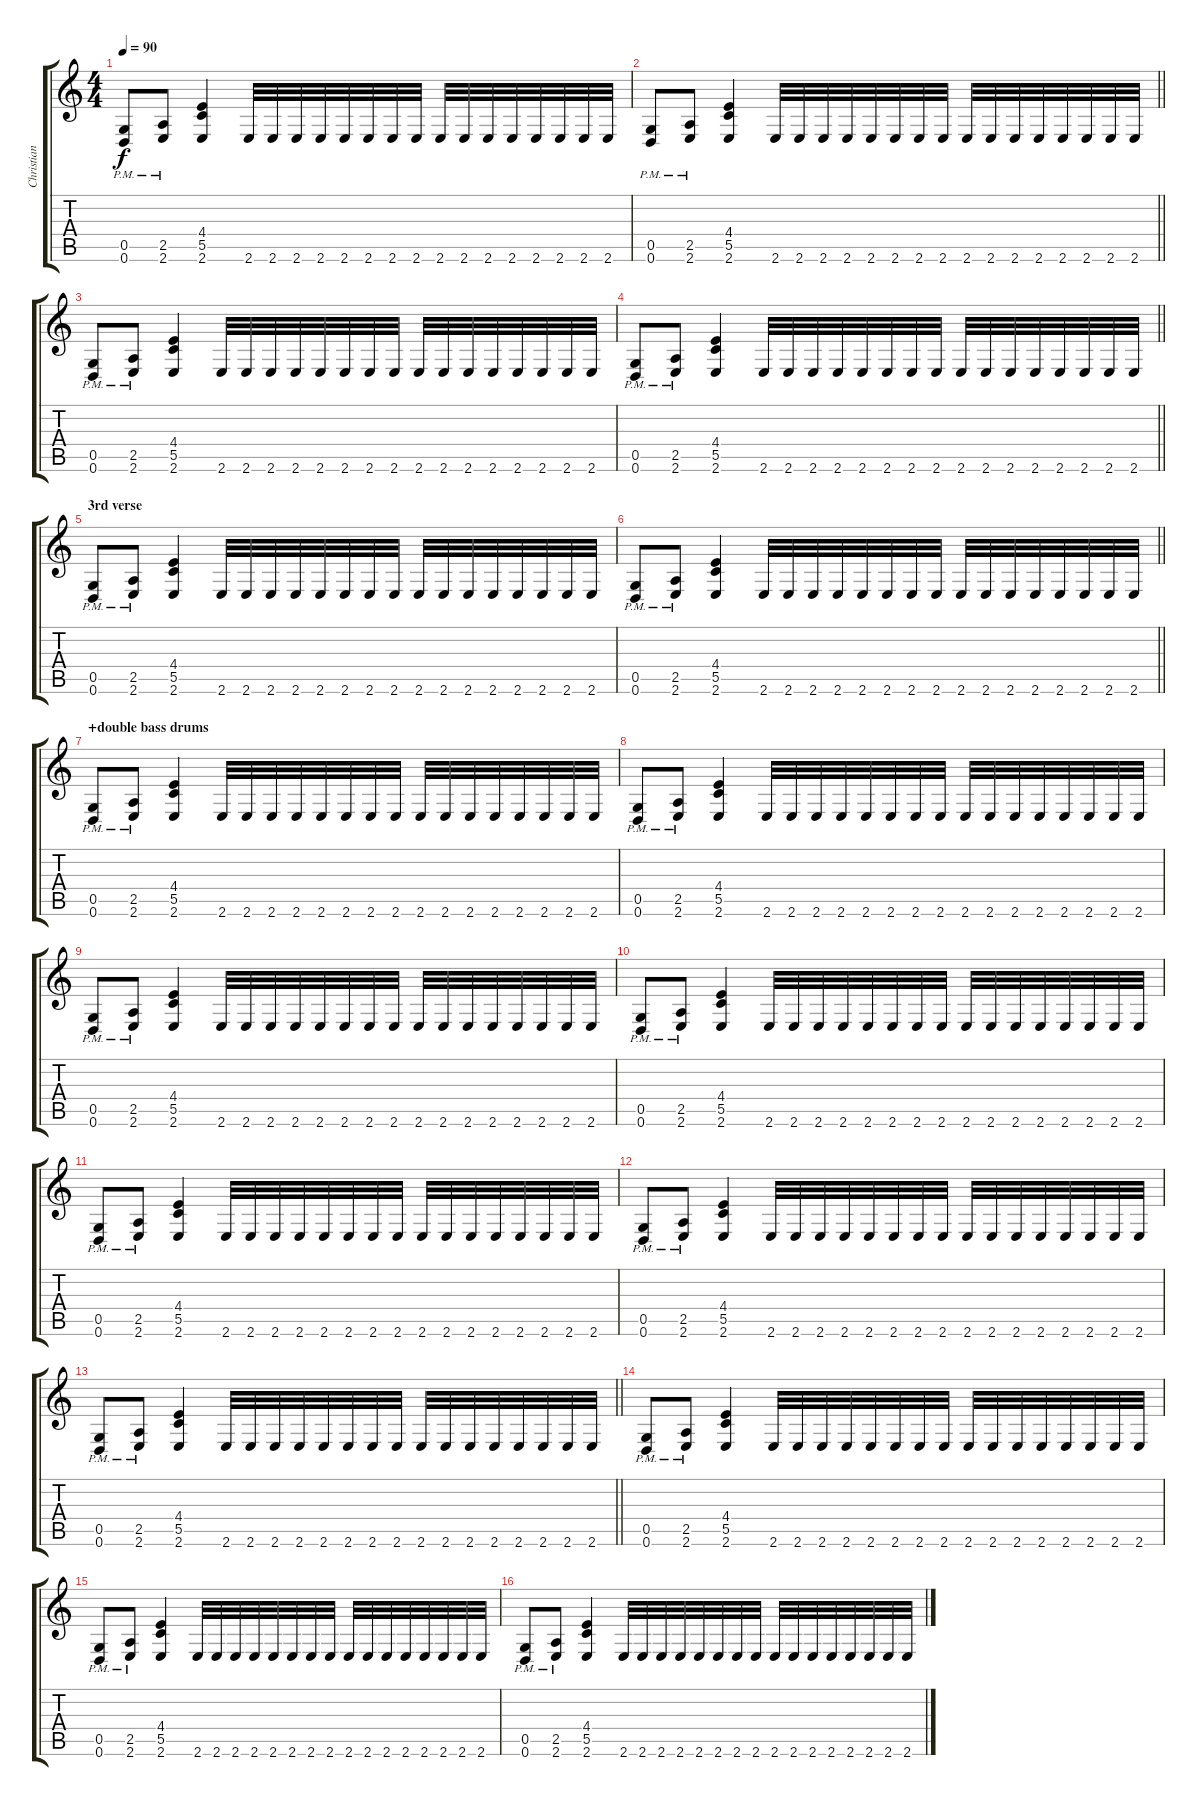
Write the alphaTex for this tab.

\track ("Christian Andreu" "Christian ") {instrument distortionguitar}
\staff {score tabs}
\tuning (D4 A3 F3 C3 G2 D2) {hide}
\ts (4 4)
\tempo 90
\clef g2
\ks c
(0.5{pm} 0.6{pm}).8{dy f} (2.5{pm} 2.6{pm}).8 (4.4 5.5 2.6).4 2.6.32 2.6.32 2.6.32 2.6.32 2.6.32 2.6.32 2.6.32 2.6.32 2.6.32 2.6.32 2.6.32 2.6.32 2.6.32 2.6.32 2.6.32 2.6.32 |
\barLineRight lightlight
(0.5{pm} 0.6{pm}).8 (2.5{pm} 2.6{pm}).8 (4.4 5.5 2.6).4 2.6.32 2.6.32 2.6.32 2.6.32 2.6.32 2.6.32 2.6.32 2.6.32 2.6.32 2.6.32 2.6.32 2.6.32 2.6.32 2.6.32 2.6.32 2.6.32 |
(0.5{pm} 0.6{pm}).8 (2.5{pm} 2.6{pm}).8 (4.4 5.5 2.6).4 2.6.32 2.6.32 2.6.32 2.6.32 2.6.32 2.6.32 2.6.32 2.6.32 2.6.32 2.6.32 2.6.32 2.6.32 2.6.32 2.6.32 2.6.32 2.6.32 |
\barLineRight lightlight
(0.5{pm} 0.6{pm}).8 (2.5{pm} 2.6{pm}).8 (4.4 5.5 2.6).4 2.6.32 2.6.32 2.6.32 2.6.32 2.6.32 2.6.32 2.6.32 2.6.32 2.6.32 2.6.32 2.6.32 2.6.32 2.6.32 2.6.32 2.6.32 2.6.32 |
\section ("" "3rd verse")
(0.5{pm} 0.6{pm}).8 (2.5{pm} 2.6{pm}).8 (4.4 5.5 2.6).4 2.6.32 2.6.32 2.6.32 2.6.32 2.6.32 2.6.32 2.6.32 2.6.32 2.6.32 2.6.32 2.6.32 2.6.32 2.6.32 2.6.32 2.6.32 2.6.32 |
\barLineRight lightlight
(0.5{pm} 0.6{pm}).8 (2.5{pm} 2.6{pm}).8 (4.4 5.5 2.6).4 2.6.32 2.6.32 2.6.32 2.6.32 2.6.32 2.6.32 2.6.32 2.6.32 2.6.32 2.6.32 2.6.32 2.6.32 2.6.32 2.6.32 2.6.32 2.6.32 |
\section ("" "+double bass drums")
(0.5{pm} 0.6{pm}).8 (2.5{pm} 2.6{pm}).8 (4.4 5.5 2.6).4 2.6.32 2.6.32 2.6.32 2.6.32 2.6.32 2.6.32 2.6.32 2.6.32 2.6.32 2.6.32 2.6.32 2.6.32 2.6.32 2.6.32 2.6.32 2.6.32 |
(0.5{pm} 0.6{pm}).8 (2.5{pm} 2.6{pm}).8 (4.4 5.5 2.6).4 2.6.32 2.6.32 2.6.32 2.6.32 2.6.32 2.6.32 2.6.32 2.6.32 2.6.32 2.6.32 2.6.32 2.6.32 2.6.32 2.6.32 2.6.32 2.6.32 |
(0.5{pm} 0.6{pm}).8 (2.5{pm} 2.6{pm}).8 (4.4 5.5 2.6).4 2.6.32 2.6.32 2.6.32 2.6.32 2.6.32 2.6.32 2.6.32 2.6.32 2.6.32 2.6.32 2.6.32 2.6.32 2.6.32 2.6.32 2.6.32 2.6.32 |
(0.5{pm} 0.6{pm}).8 (2.5{pm} 2.6{pm}).8 (4.4 5.5 2.6).4 2.6.32 2.6.32 2.6.32 2.6.32 2.6.32 2.6.32 2.6.32 2.6.32 2.6.32 2.6.32 2.6.32 2.6.32 2.6.32 2.6.32 2.6.32 2.6.32 |
(0.5{pm} 0.6{pm}).8 (2.5{pm} 2.6{pm}).8 (4.4 5.5 2.6).4 2.6.32 2.6.32 2.6.32 2.6.32 2.6.32 2.6.32 2.6.32 2.6.32 2.6.32 2.6.32 2.6.32 2.6.32 2.6.32 2.6.32 2.6.32 2.6.32 |
(0.5{pm} 0.6{pm}).8 (2.5{pm} 2.6{pm}).8 (4.4 5.5 2.6).4 2.6.32 2.6.32 2.6.32 2.6.32 2.6.32 2.6.32 2.6.32 2.6.32 2.6.32 2.6.32 2.6.32 2.6.32 2.6.32 2.6.32 2.6.32 2.6.32 |
\barLineRight lightlight
(0.5{pm} 0.6{pm}).8 (2.5{pm} 2.6{pm}).8 (4.4 5.5 2.6).4 2.6.32 2.6.32 2.6.32 2.6.32 2.6.32 2.6.32 2.6.32 2.6.32 2.6.32 2.6.32 2.6.32 2.6.32 2.6.32 2.6.32 2.6.32 2.6.32 |
(0.5{pm} 0.6{pm}).8 (2.5{pm} 2.6{pm}).8 (4.4 5.5 2.6).4 2.6.32 2.6.32 2.6.32 2.6.32 2.6.32 2.6.32 2.6.32 2.6.32 2.6.32 2.6.32 2.6.32 2.6.32 2.6.32 2.6.32 2.6.32 2.6.32 |
(0.5{pm} 0.6{pm}).8 (2.5{pm} 2.6{pm}).8 (4.4 5.5 2.6).4 2.6.32 2.6.32 2.6.32 2.6.32 2.6.32 2.6.32 2.6.32 2.6.32 2.6.32 2.6.32 2.6.32 2.6.32 2.6.32 2.6.32 2.6.32 2.6.32 |
(0.5{pm} 0.6{pm}).8 (2.5{pm} 2.6{pm}).8 (4.4 5.5 2.6).4 2.6.32 2.6.32 2.6.32 2.6.32 2.6.32 2.6.32 2.6.32 2.6.32 2.6.32 2.6.32 2.6.32 2.6.32 2.6.32 2.6.32 2.6.32 2.6.32
